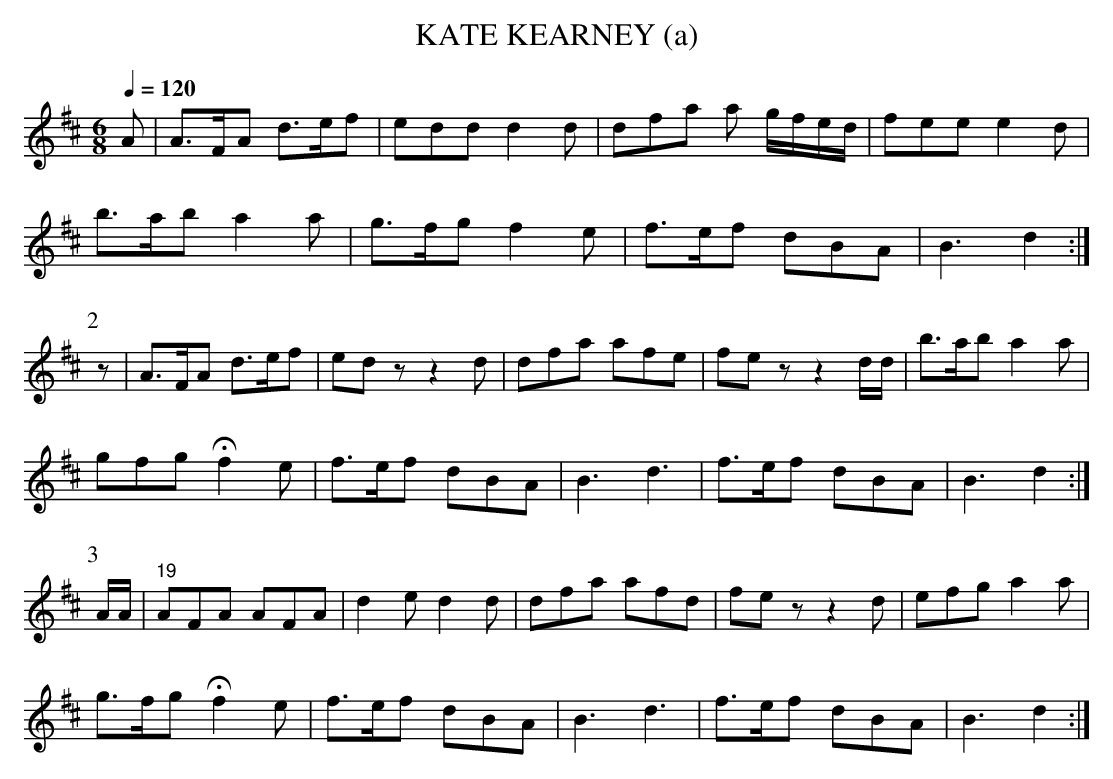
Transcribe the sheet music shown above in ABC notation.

X:1
T:KATE KEARNEY (a)
Q:1/4=120
M:6/8
L:1/8
K:D
A|A>FA d>ef|edd d2d|dfa a g/f/e/d/|fee e2d|
b>ab a2a|g>fg f2e|f>ef dBA|B3 d2 :| %8 measures
P:2
z|A>FA d>ef|edz z2d|dfa afe|fez z2d/d/|b>ab a2a|
gfg Hf2e|f>ef dBA|B3 d3|f>ef dBA|B3 d2 :| %10 measures
P:3
A/A/|"19"AFA AFA|d2e d2d|dfa afd|fezz2d|efg a2a|
g>fg Hf2e|f>ef dBA|B3 d3|f>ef dBA|B3 d2 :| %10 measures
